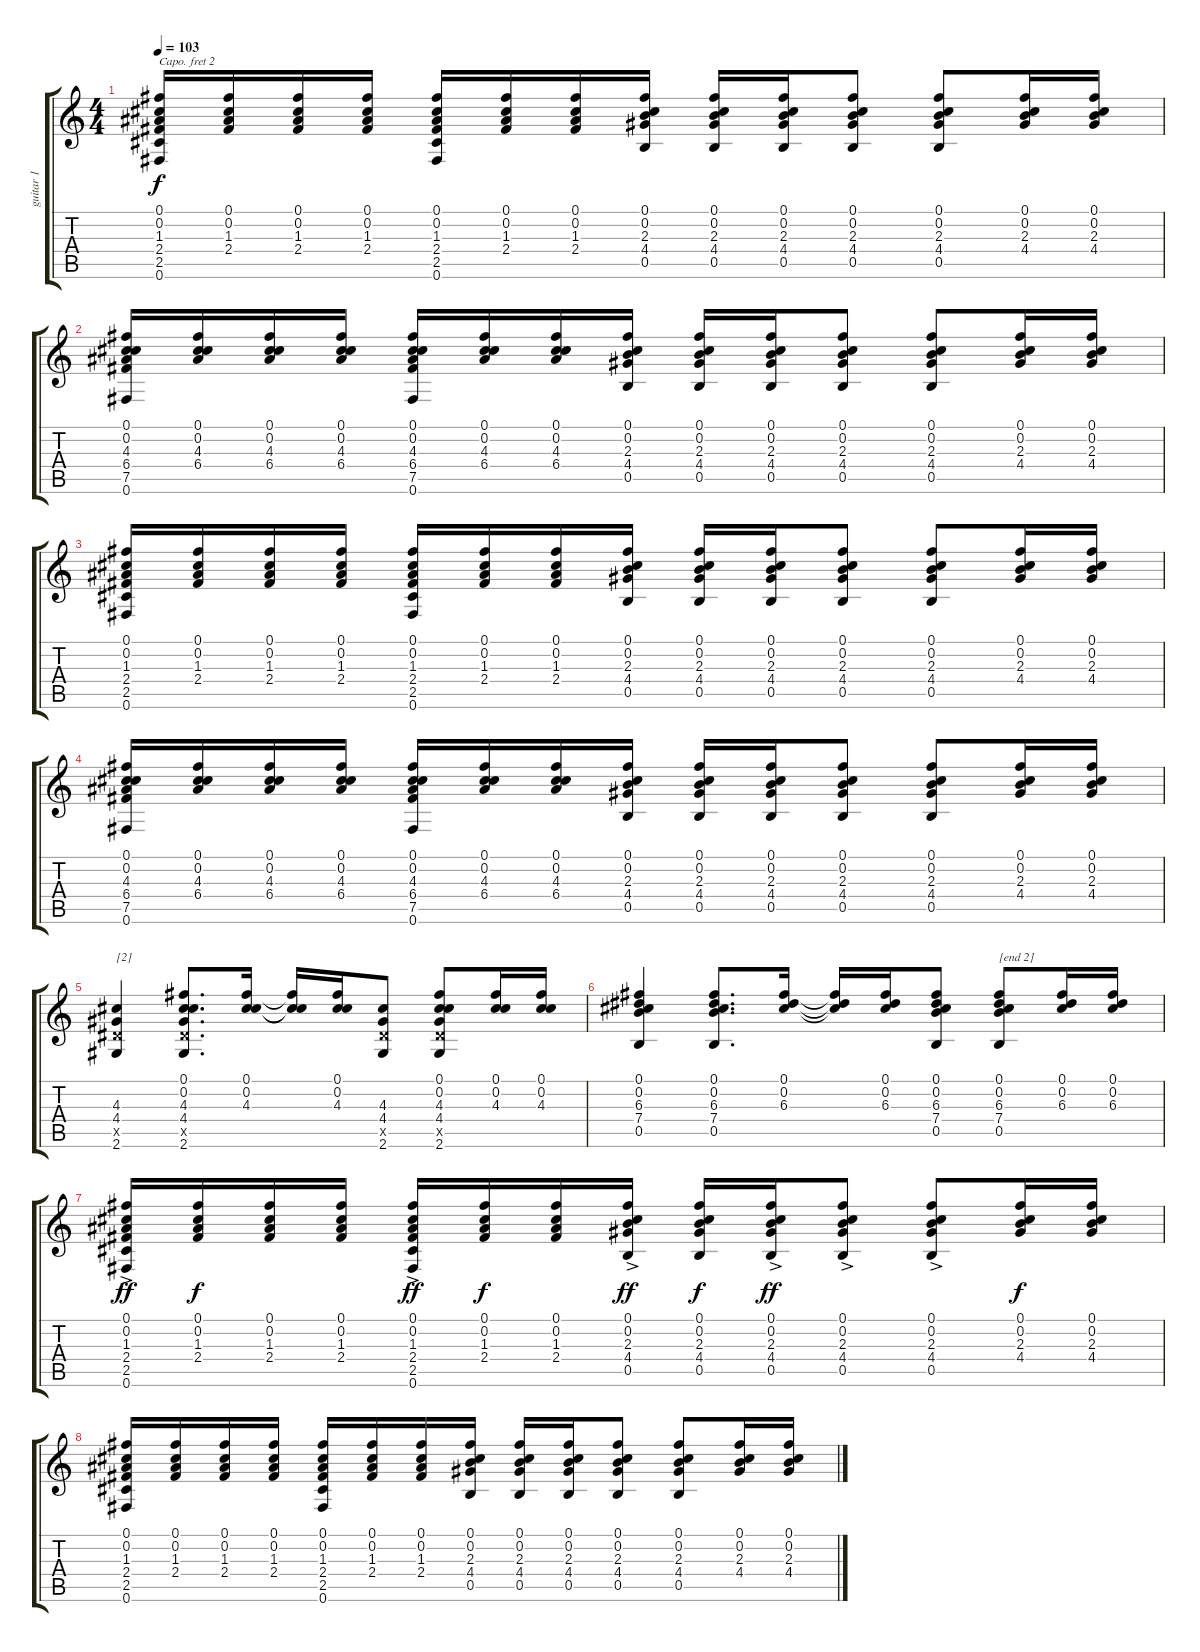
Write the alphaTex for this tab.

\track ("guitar 1" "guitar 1") {instrument electricguitarclean}
\staff {score tabs}
\capo 2
\tuning (E4 B3 G3 D3 A2 E2) {hide}
\ts (4 4)
\tempo 103
\clef g2
\ks c
(0.1 0.2 1.3 2.4 2.5 0.6).16{dy f} (0.1 0.2 1.3 2.4).16 (0.1 0.2 1.3 2.4).16 (0.1 0.2 1.3 2.4).16 (0.1 0.2 1.3 2.4 2.5 0.6).16 (0.1 0.2 1.3 2.4).16 (0.1 0.2 1.3 2.4).16 (0.1 0.2 2.3 4.4 0.5).16 (0.1 0.2 2.3 4.4 0.5).16 (0.1 0.2 2.3 4.4 0.5).16 (0.1 0.2 2.3 4.4 0.5).8 (0.1 0.2 2.3 4.4 0.5).8 (0.1 0.2 2.3 4.4).16 (0.1 0.2 2.3 4.4).16 |
(0.1 0.2 4.3 6.4 7.5 0.6).16 (0.1 0.2 4.3 6.4).16 (0.1 0.2 4.3 6.4).16 (0.1 0.2 4.3 6.4).16 (0.1 0.2 4.3 6.4 7.5 0.6).16 (0.1 0.2 4.3 6.4).16 (0.1 0.2 4.3 6.4).16 (0.1 0.2 2.3 4.4 0.5).16 (0.1 0.2 2.3 4.4 0.5).16 (0.1 0.2 2.3 4.4 0.5).16 (0.1 0.2 2.3 4.4 0.5).8 (0.1 0.2 2.3 4.4 0.5).8 (0.1 0.2 2.3 4.4).16 (0.1 0.2 2.3 4.4).16 |
(0.1 0.2 1.3 2.4 2.5 0.6).16 (0.1 0.2 1.3 2.4).16 (0.1 0.2 1.3 2.4).16 (0.1 0.2 1.3 2.4).16 (0.1 0.2 1.3 2.4 2.5 0.6).16 (0.1 0.2 1.3 2.4).16 (0.1 0.2 1.3 2.4).16 (0.1 0.2 2.3 4.4 0.5).16 (0.1 0.2 2.3 4.4 0.5).16 (0.1 0.2 2.3 4.4 0.5).16 (0.1 0.2 2.3 4.4 0.5).8 (0.1 0.2 2.3 4.4 0.5).8 (0.1 0.2 2.3 4.4).16 (0.1 0.2 2.3 4.4).16 |
(0.1 0.2 4.3 6.4 7.5 0.6).16 (0.1 0.2 4.3 6.4).16 (0.1 0.2 4.3 6.4).16 (0.1 0.2 4.3 6.4).16 (0.1 0.2 4.3 6.4 7.5 0.6).16 (0.1 0.2 4.3 6.4).16 (0.1 0.2 4.3 6.4).16 (0.1 0.2 2.3 4.4 0.5).16 (0.1 0.2 2.3 4.4 0.5).16 (0.1 0.2 2.3 4.4 0.5).16 (0.1 0.2 2.3 4.4 0.5).8 (0.1 0.2 2.3 4.4 0.5).8 (0.1 0.2 2.3 4.4).16 (0.1 0.2 2.3 4.4).16 |
(4.3 4.4 4.5{x} 2.6).4{txt "[2]"} (0.1 0.2 4.3 4.4 4.5{x} 2.6).8{d} (0.1 0.2 4.3).16 (0.1{t} 0.2{t} 4.3{t}).16 (0.1 0.2 4.3).16 (4.3 4.4 4.5{x} 2.6).8 (0.1 0.2 4.3 4.4 4.5{x} 2.6).8 (0.1 0.2 4.3).16 (0.1 0.2 4.3).16 |
(0.1 0.2 6.3 7.4 0.5).4 (0.1 0.2 6.3 7.4 0.5).8{d} (0.1 0.2 6.3).16 (0.1{t} 0.2{t} 6.3{t}).16 (0.1 0.2 6.3).16 (0.1 0.2 6.3 7.4 0.5).8 (0.1 0.2 6.3 7.4 0.5).8{txt "[end 2]"} (0.1 0.2 6.3).16 (0.1 0.2 6.3).16 |
(0.1{ac} 0.2{ac} 1.3{ac} 2.4{ac} 2.5{ac} 0.6{ac}).16{dy ff} (0.1 0.2 1.3 2.4).16{dy f} (0.1 0.2 1.3 2.4).16 (0.1 0.2 1.3 2.4).16 (0.1{ac} 0.2{ac} 1.3{ac} 2.4{ac} 2.5{ac} 0.6{ac}).16{dy ff} (0.1 0.2 1.3 2.4).16{dy f} (0.1 0.2 1.3 2.4).16 (0.1{ac} 0.2{ac} 2.3{ac} 4.4{ac} 0.5{ac}).16{dy ff} (0.1 0.2 2.3 4.4 0.5).16{dy f} (0.1{ac} 0.2{ac} 2.3{ac} 4.4{ac} 0.5{ac}).16{dy ff} (0.1{ac} 0.2{ac} 2.3{ac} 4.4{ac} 0.5{ac}).8 (0.1{ac} 0.2{ac} 2.3{ac} 4.4{ac} 0.5{ac}).8 (0.1 0.2 2.3 4.4).16{dy f} (0.1 0.2 2.3 4.4).16 |
(0.1 0.2 1.3 2.4 2.5 0.6).16 (0.1 0.2 1.3 2.4).16 (0.1 0.2 1.3 2.4).16 (0.1 0.2 1.3 2.4).16 (0.1 0.2 1.3 2.4 2.5 0.6).16 (0.1 0.2 1.3 2.4).16 (0.1 0.2 1.3 2.4).16 (0.1 0.2 2.3 4.4 0.5).16 (0.1 0.2 2.3 4.4 0.5).16 (0.1 0.2 2.3 4.4 0.5).16 (0.1 0.2 2.3 4.4 0.5).8 (0.1 0.2 2.3 4.4 0.5).8 (0.1 0.2 2.3 4.4).16 (0.1 0.2 2.3 4.4).16
